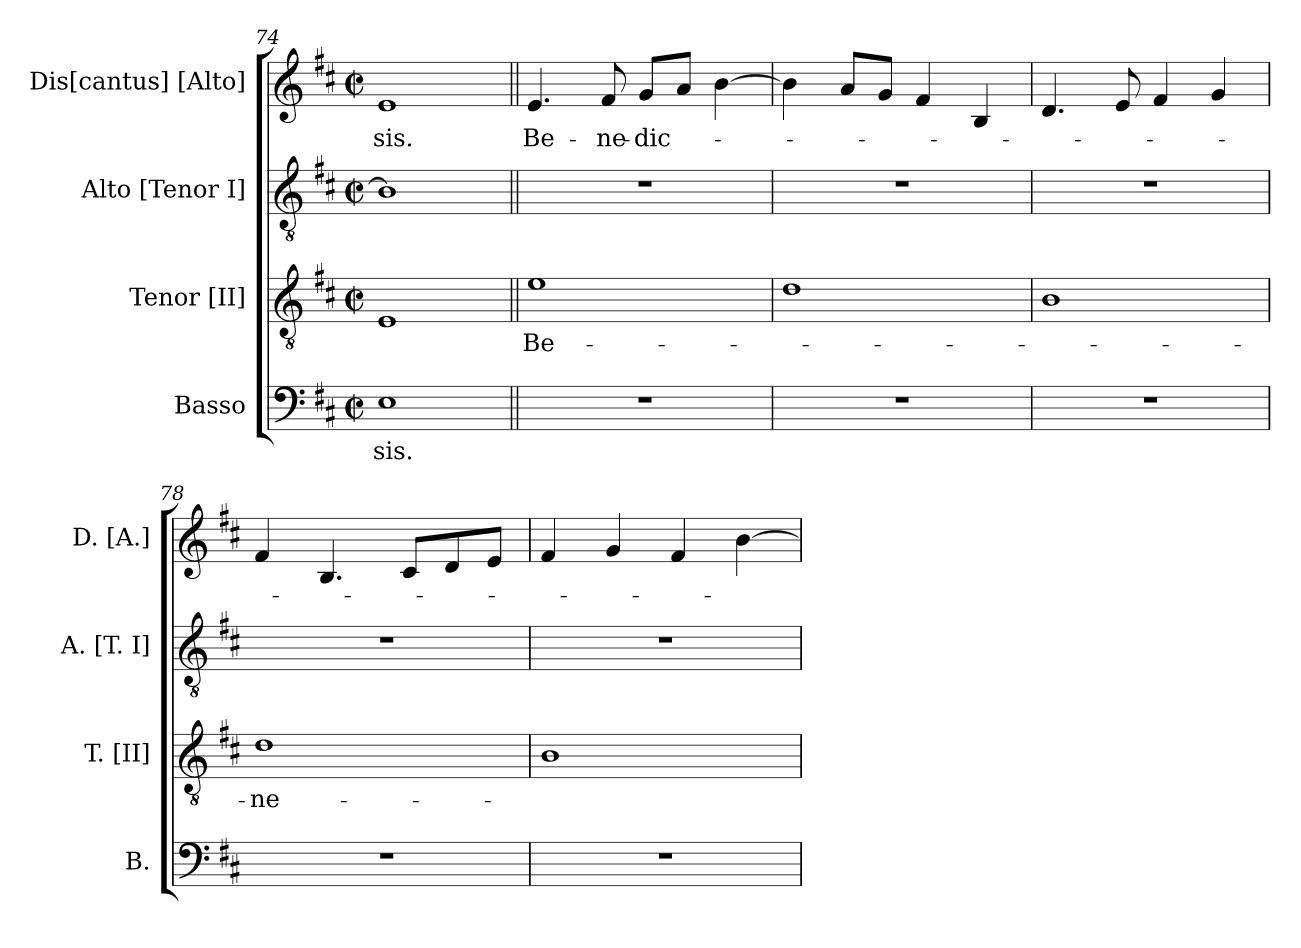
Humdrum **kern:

**kern	**text	**kern	**text	**kern	**kern	**text
*part4	*part4	*part3	*part3	*part2	*part1	*part1
*staff4	*staff4	*staff3	*staff3	*staff2	*staff1	*staff1
*I"Basso	*	*I"Tenor [II]	*	*I"Alto [Tenor I]	*I"Dis[cantus] [Alto]	*
*I'B.	*	*I'T. [II]	*	*I'A. [T. I]	*I'D. [A.]	*
*clefF4	*	*clefGv2	*	*clefGv2	*clefG2	*
*	*	*ITrd7c12	*	*ITrd7c12	*	*
*k[f#c#]	*	*k[f#c#]	*	*k[f#c#]	*k[f#c#]	*
*D:	*	*D:	*	*D:	*D:	*
*M2/2	*	*M2/2	*	*M2/2	*M2/2	*
*met(c|)	*	*met(c|)	*	*met(c|)	*met(c|)	*
=74	=74	=74	=74	=74	=74	=74
!	!LO:LY:b:color=#000000	!	!	!	!	!
!	!	!	!	!	!	!LO:LY:b:color=#000000
1Ei	-sis.	1EEi	.	1BBi]	1ei	-sis.
!!LO:LB:g=z
=75||	=75||	=75||	=75||	=75||	=75||	=75||
!	!	!	!LO:LY:b:color=#000000	!	!	!
!	!	!	!	!	!	!LO:LY:b:color=#000000
1r	.	1Ei	Be-	1r	4.ei/	Be-
!	!	!	!	!	!	!LO:LY:b:color=#000000
.	.	.	.	.	8f#i/	-ne-
!	!	!	!	!	!	!LO:LY:b:color=#000000
.	.	.	.	.	8gi/L	-dic-
.	.	.	.	.	8ai/J	.
.	.	.	.	.	[>4bi\	.
=76	=76	=76	=76	=76	=76	=76
1r	.	1Di	.	1r	4bi\]	.
.	.	.	.	.	8ai/L	.
.	.	.	.	.	8gi/J	.
.	.	.	.	.	4f#i/	.
.	.	.	.	.	4Bi/	.
=77	=77	=77	=77	=77	=77	=77
1r	.	1BBi	.	1r	4.di/	.
.	.	.	.	.	8ei/	.
.	.	.	.	.	4f#i/	.
.	.	.	.	.	4gi/	.
=78	=78	=78	=78	=78	=78	=78
!	!	!	!LO:LY:b:color=#000000	!	!	!
1r	.	1Di	-ne-	1r	4f#i/	.
.	.	.	.	.	4.Bi/	.
.	.	.	.	.	8c#i/L	.
.	.	.	.	.	8di/	.
.	.	.	.	.	8ei/J	.
=79	=79	=79	=79	=79	=79	=79
1r	.	1BBi	.	1r	4f#i/	.
.	.	.	.	.	4gi/	.
.	.	.	.	.	4f#i/	.
.	.	.	.	.	[>4bi\	.
=	=	=	=	=	=	=
*-	*-	*-	*-	*-	*-	*-
